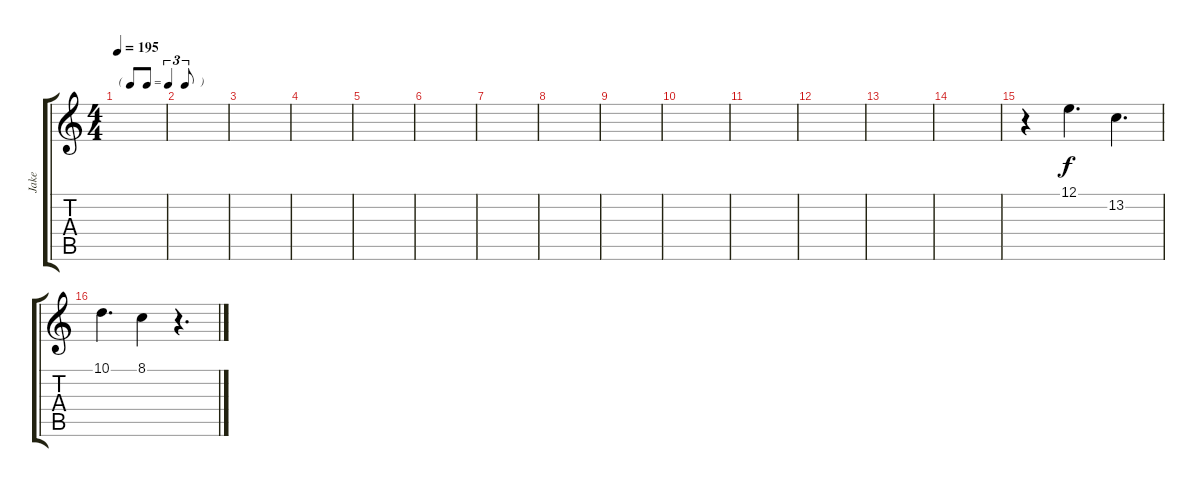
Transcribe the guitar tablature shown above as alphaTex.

\track ("Jake" "Jake") {instrument oboe}
\staff {score tabs}
\tuning (E4 B3 G3 D3 A2 E2) {hide}
\ts (4 4)
\tf triplet8th
\tempo 195
\clef g2
\ks c
|
|
|
|
|
|
|
|
|
|
|
|
|
|
r.4 12.1.4{d} 13.2.4{d} |
10.1.4{d} 8.1.4 r.4{d}
